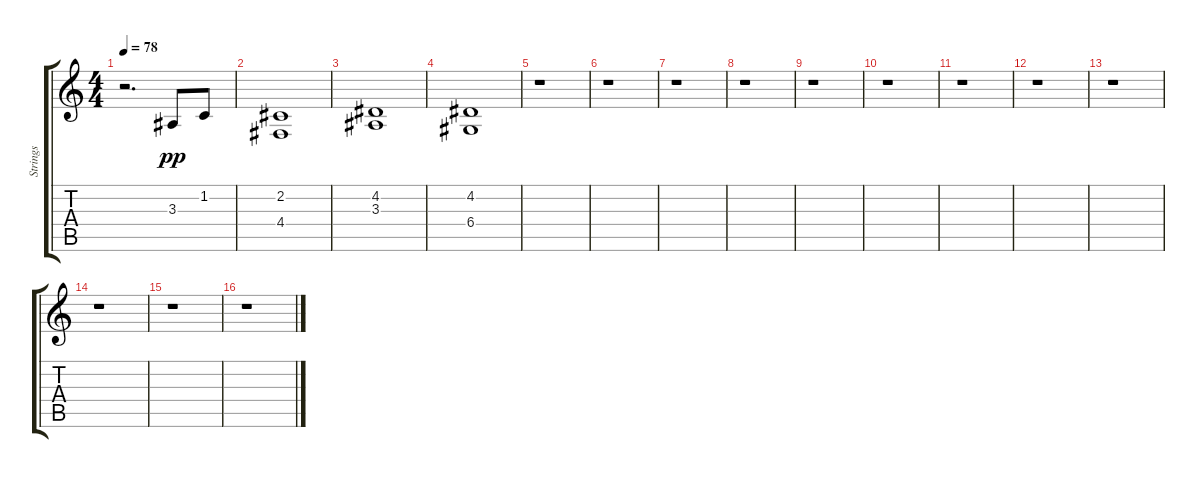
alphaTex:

\track ("Strings" "Strings") {instrument synthstrings2}
\staff {score tabs}
\tuning (E4 B3 G3 D3 A2 E2) {hide}
\ts (4 4)
\tempo 78
\clef g2
\ks c
r.2{d dy pp} 3.3.8 1.2.8 |
(2.2 4.4).1 |
(4.2 3.3).1 |
(4.2 6.4).1 |
r.1 |
r.1 |
r.1 |
r.1 |
r.1 |
r.1 |
r.1 |
r.1 |
r.1 |
r.1 |
r.1 |
r.1
